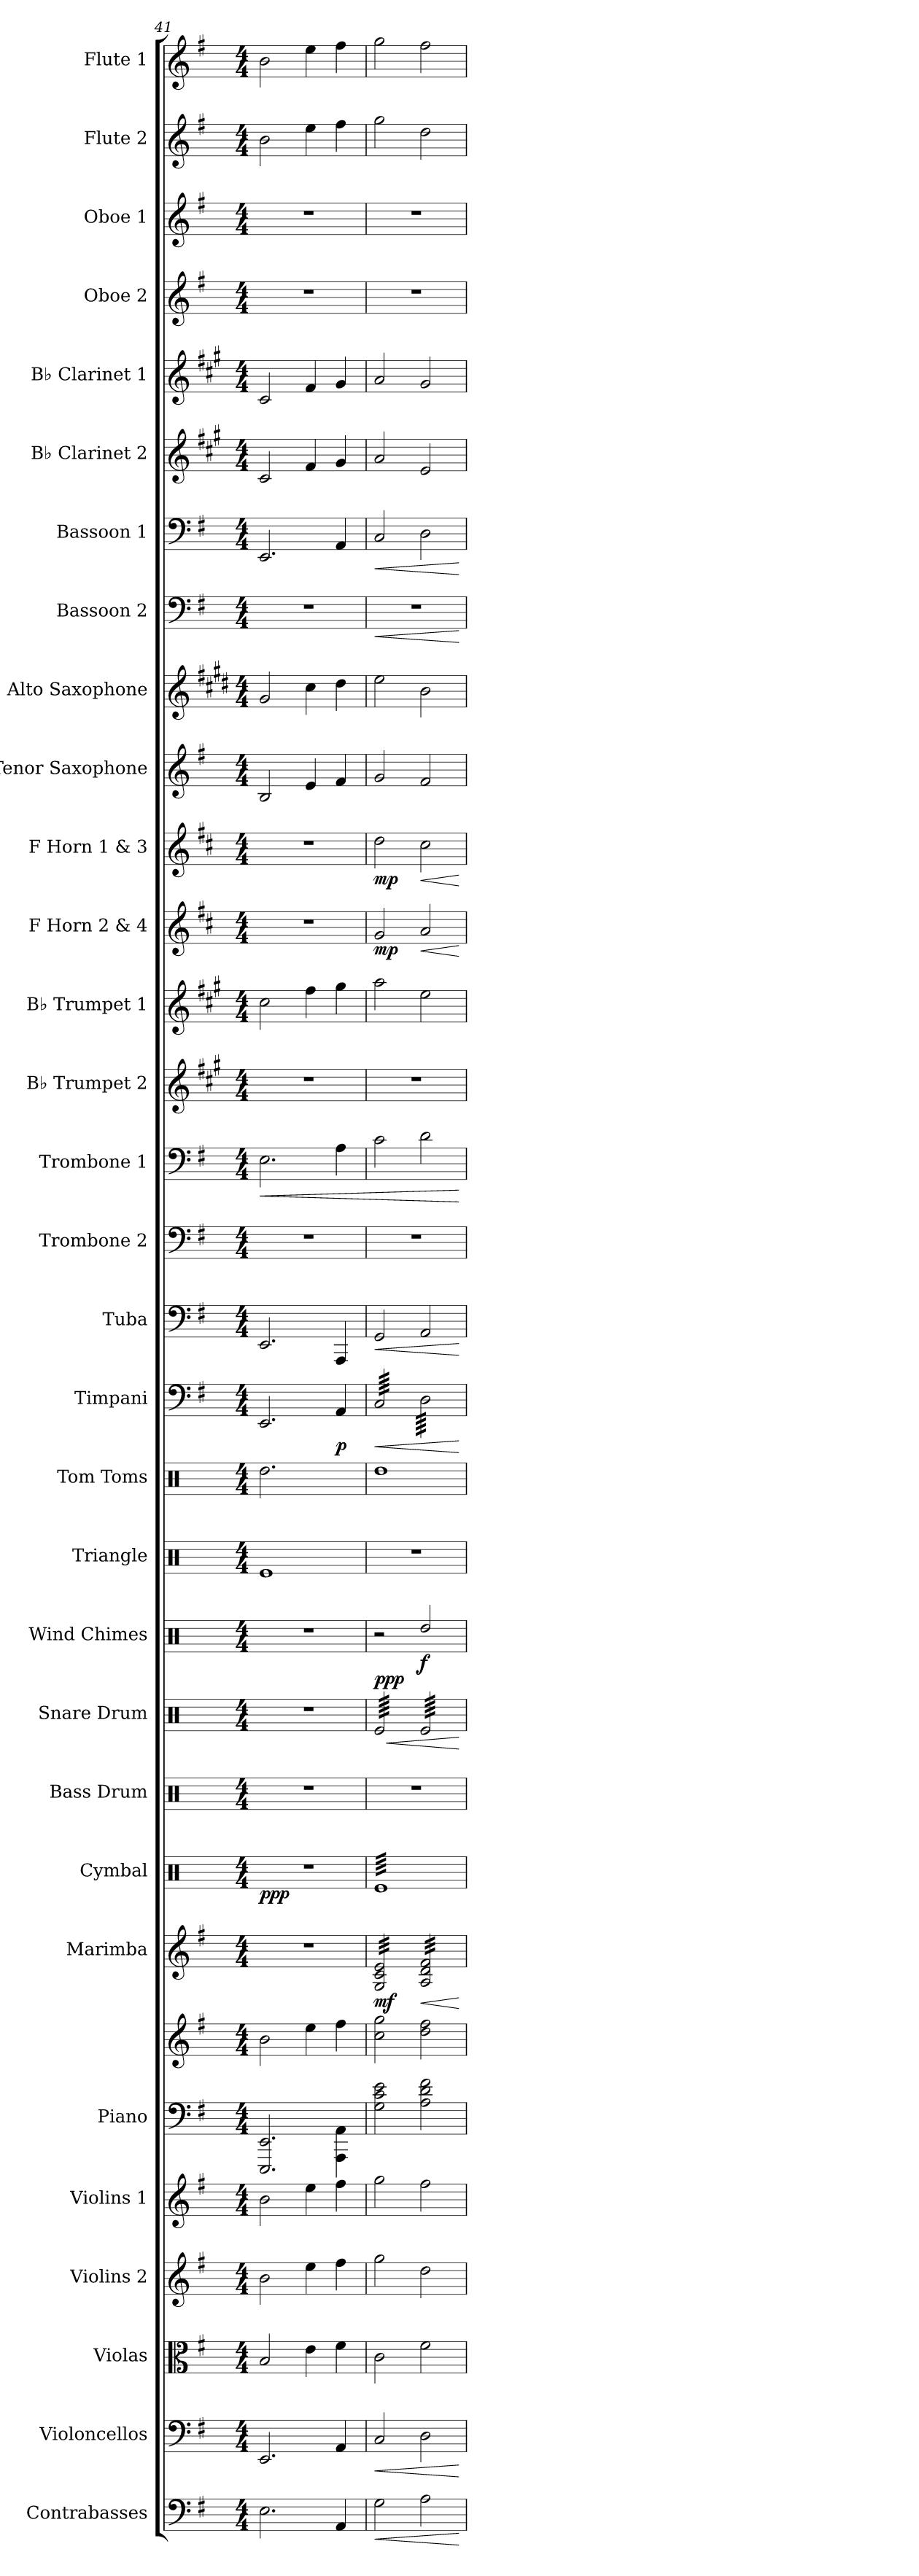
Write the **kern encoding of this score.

**kern	**dynam	**kern	**dynam	**kern	**kern	**kern	**kern	**kern	**kern	**dynam	**kern	**dynam	**kern	**kern	**dynam	**kern	**dynam	**kern	**kern	**kern	**dynam	**kern	**dynam	**kern	**kern	**dynam	**kern	**kern	**kern	**dynam	**kern	**dynam	**kern	**kern	**kern	**dynam	**kern	**dynam	**kern	**kern	**kern	**kern	**kern	**kern
*part31	*part31	*part30	*part30	*part29	*part28	*part27	*part26	*part26	*part25	*part25	*part24	*part24	*part23	*part22	*part22	*part21	*part21	*part20	*part19	*part18	*part18	*part17	*part17	*part16	*part15	*part15	*part14	*part13	*part12	*part12	*part11	*part11	*part10	*part9	*part8	*part8	*part7	*part7	*part6	*part5	*part4	*part3	*part2	*part1
*staff32	*staff32	*staff31	*staff31	*staff30	*staff29	*staff28	*staff27	*staff26	*staff25	*staff25	*staff24	*staff24	*staff23	*staff22	*staff22	*staff21	*staff21	*staff20	*staff19	*staff18	*staff18	*staff17	*staff17	*staff16	*staff15	*staff15	*staff14	*staff13	*staff12	*staff12	*staff11	*staff11	*staff10	*staff9	*staff8	*staff8	*staff7	*staff7	*staff6	*staff5	*staff4	*staff3	*staff2	*staff1
*I"Contrabasses	*	*I"Violoncellos	*	*I"Violas	*I"Violins 2	*I"Violins 1	*I"Piano	*	*I"Marimba	*	*I"Cymbal	*	*I"Bass Drum	*I"Snare Drum	*	*I"Wind Chimes	*	*I"Triangle	*I"Tom Toms	*I"Timpani	*	*I"Tuba	*	*I"Trombone 2	*I"Trombone 1	*	*I"B♭ Trumpet 2	*I"B♭ Trumpet 1	*I"F Horn 2 &amp; 4	*	*I"F Horn 1 &amp; 3	*	*I"Tenor Saxophone	*I"Alto Saxophone	*I"Bassoon 2	*	*I"Bassoon 1	*	*I"B♭ Clarinet 2	*I"B♭ Clarinet 1	*I"Oboe 2	*I"Oboe 1	*I"Flute 2	*I"Flute 1
*I'Cbs.	*	*I'Vcs.	*	*I'Vlas.	*I'Vlns. 2	*I'Vlns. 1	*I'Pno.	*	*I'Mrm.	*	*I'Cym.	*	*I'B. Dr.	*I'Sn. Dr.	*	*I'Wd. Ch.	*	*I'Trgl.	*I'Toms	*I'Timp.	*	*I'Tba.	*	*I'Tbn. 2	*I'Tbn. 1	*	*I'B♭ Tpt. 2	*I'B♭ Tpt. 1	*I'F Hn. 2 4	*	*I'F Hn. 1 3	*	*I'T. Sax.	*I'A. Sax.	*I'Bsn. 2	*	*I'Bsn. 1	*	*I'B♭ Cl. 2	*I'B♭ Cl. 1	*I'Ob. 2	*I'Ob. 1	*I'Fl. 2	*I'Fl. 1
*clefF4	*	*clefF4	*	*clefC3	*clefG2	*clefG2	*clefF4	*clefG2	*clefG2	*	*clefX	*	*clefX	*clefX	*	*clefX	*	*clefX	*clefX	*clefF4	*	*clefF4	*	*clefF4	*clefF4	*	*clefG2	*clefG2	*clefG2	*	*clefG2	*	*clefG2	*clefG2	*clefF4	*	*clefF4	*	*clefG2	*clefG2	*clefG2	*clefG2	*clefG2	*clefG2
*ITrd7c12	*	*	*	*	*	*	*	*	*	*	*	*	*	*	*	*	*	*	*	*	*	*	*	*	*	*	*ITrd1c2	*ITrd1c2	*ITrd4c7	*	*ITrd4c7	*	*ITrd8c14	*ITrd5c9	*	*	*	*	*ITrd1c2	*ITrd1c2	*	*	*	*
*k[f#]	*	*k[f#]	*	*k[f#]	*k[f#]	*k[f#]	*k[f#]	*k[f#]	*k[f#]	*	*k[]	*	*k[]	*k[]	*	*k[]	*	*k[]	*k[]	*k[f#]	*	*k[f#]	*	*k[f#]	*k[f#]	*	*k[f#]	*k[f#]	*k[f#]	*	*k[f#]	*	*k[f#]	*k[f#]	*k[f#]	*	*k[f#]	*	*k[f#]	*k[f#]	*k[f#]	*k[f#]	*k[f#]	*k[f#]
*M4/4	*	*M4/4	*	*M4/4	*M4/4	*M4/4	*M4/4	*M4/4	*M4/4	*	*M4/4	*	*M4/4	*M4/4	*	*M4/4	*	*M4/4	*M4/4	*M4/4	*	*M4/4	*	*M4/4	*M4/4	*	*M4/4	*M4/4	*M4/4	*	*M4/4	*	*M4/4	*M4/4	*M4/4	*	*M4/4	*	*M4/4	*M4/4	*M4/4	*M4/4	*M4/4	*M4/4
=41	=41	=41	=41	=41	=41	=41	=41	=41	=41	=41	=41	=41	=41	=41	=41	=41	=41	=41	=41	=41	=41	=41	=41	=41	=41	=41	=41	=41	=41	=41	=41	=41	=41	=41	=41	=41	=41	=41	=41	=41	=41	=41	=41	=41
!	!	!	!	!	!	!	!	!	!	!	!	!LO:DY:b	!	!	!	!	!	!	!	!	!	!	!	!	!	!LO:HP:b	!	!	!	!	!	!	!	!	!	!	!	!	!	!	!	!	!	!
2.EE\	.	2.EE/	.	2B/	2b\	2b\	2.EEE/ 2.EE/	2b\	1r	.	1r	ppp	1r	1r	.	1r	.	1Re	2.Rdd\	2.EE/	.	2.EE/	.	1r	2.E\	<	1r	2b\	1r	.	1r	.	2BB/	2B/	1r	.	2.EE/	.	2B/	2B/	1r	1r	2b\	2b\
.	.	.	.	4e\	4ee\	4ee\	.	4ee\	.	.	.	.	.	.	.	.	.	.	.	.	.	.	.	.	.	.	.	4ee\	.	.	.	.	4E/	4e\	.	.	.	.	4e/	4e/	.	.	4ee\	4ee\
*	*	*	*	*	*	*	*	*	*	*	*	*	*	*	*	*	*	*	*	*	*	*	*	*	*	*	*	*	*	*	*	*	*	*	*	*	*	*	*	*	*	*	*	*MM61
!	!	!	!	!	!	!	!	!	!	!	!	!	!	!	!	!	!	!	!	!	!LO:DY:b	!	!	!	!	!	!	!	!	!	!	!	!	!	!	!	!	!	!	!	!	!	!	!
4AAA/	.	4AA/	.	4f#\	4ff#\	4ff#\	4AAA\ 4AA\	4ff#\	.	.	.	.	.	.	.	.	.	.	4R^\	4AA/	p	4AAA/	.	.	4A\	.	.	4ff#\	.	.	.	.	4F#/	4f#\	.	.	4AA/	.	4f#/	4f#/	.	.	4ff#\	4ff#\
=42	=42	=42	=42	=42	=42	=42	=42	=42	=42	=42	=42	=42	=42	=42	=42	=42	=42	=42	=42	=42	=42	=42	=42	=42	=42	=42	=42	=42	=42	=42	=42	=42	=42	=42	=42	=42	=42	=42	=42	=42	=42	=42	=42	=42
*	*	*	*	*	*	*	*	*	*	*	*	*	*	*	*	*	*	*	*	*	*	*	*	*	*	*	*	*	*	*	*	*	*	*	*	*	*	*	*	*	*	*	*	*MM60
!	!LO:HP:b	!	!LO:HP:b	!	!	!	!	!	!	!LO:DY:b	!	!	!	!	!LO:DY:a	!	!	!	!	!	!LO:HP:b	!	!LO:HP:b	!	!	!	!	!	!	!LO:DY:b	!	!LO:DY:b	!	!	!	!LO:HP:b	!	!LO:HP:b	!	!	!	!	!	!
*	*	*	*	*	*	*	*	*	*tremolo	*	*	*	*	*	*	*	*	*	*	*	*	*	*	*	*	*	*	*	*	*	*	*	*	*	*	*	*	*	*	*	*	*	*	*
*	*	*	*	*	*	*	*	*	*	*	*tremolo	*	*	*	*	*	*	*	*	*	*	*	*	*	*	*	*	*	*	*	*	*	*	*	*	*	*	*	*	*	*	*	*	*
*	*	*	*	*	*	*	*	*	*	*	*	*	*	*tremolo	*	*	*	*	*	*	*	*	*	*	*	*	*	*	*	*	*	*	*	*	*	*	*	*	*	*	*	*	*	*
*	*	*	*	*	*	*	*	*	*	*	*	*	*	*	*	*	*	*	*	*tremolo	*	*	*	*	*	*	*	*	*	*	*	*	*	*	*	*	*	*	*	*	*	*	*	*
2GG\	<	2C/	<	2c\	2gg\	2gg\	2G\ 2c\ 2e\	2cc\ 2gg\	32G/ 32c/ 32e/LLL	mf	64ReLLLL	.	1r	64Re/LLLL	ppp	2r	.	1r	1Rdd	64C/LLLL	<	2GG/	<	1r	2c\	.	1r	2gg\	2c/	mp	2g\	mp	2G/	2g\	1r	<	2C/	<	2g/	2g/	1r	1r	2gg\	2gg\
.	.	.	.	.	.	.	.	.	.	.	64Re	.	.	64Re/	.	.	.	.	.	64C/	.	.	.	.	.	.	.	.	.	.	.	.	.	.	.	.	.	.	.	.	.	.	.	.
.	.	.	.	.	.	.	.	.	32G/ 32c/ 32e/	.	64Re	.	.	64Re/	.	.	.	.	.	64C/	.	.	.	.	.	.	.	.	.	.	.	.	.	.	.	.	.	.	.	.	.	.	.	.
.	.	.	.	.	.	.	.	.	.	.	64Re	.	.	64Re/	.	.	.	.	.	64C/	.	.	.	.	.	.	.	.	.	.	.	.	.	.	.	.	.	.	.	.	.	.	.	.
.	.	.	.	.	.	.	.	.	32G/ 32c/ 32e/	.	64Re	.	.	64Re/	.	.	.	.	.	64C/	.	.	.	.	.	.	.	.	.	.	.	.	.	.	.	.	.	.	.	.	.	.	.	.
.	.	.	.	.	.	.	.	.	.	.	64Re	.	.	64Re/	.	.	.	.	.	64C/	.	.	.	.	.	.	.	.	.	.	.	.	.	.	.	.	.	.	.	.	.	.	.	.
.	.	.	.	.	.	.	.	.	32G/ 32c/ 32e/	.	64Re	.	.	64Re/	.	.	.	.	.	64C/	.	.	.	.	.	.	.	.	.	.	.	.	.	.	.	.	.	.	.	.	.	.	.	.
.	.	.	.	.	.	.	.	.	.	.	64Re	.	.	64Re/	.	.	.	.	.	64C/	.	.	.	.	.	.	.	.	.	.	.	.	.	.	.	.	.	.	.	.	.	.	.	.
!	!	!	!	!	!	!	!	!	!	!	!	!	!	!	!LO:HP:b	!	!	!	!	!	!	!	!	!	!	!	!	!	!	!	!	!	!	!	!	!	!	!	!	!	!	!	!	!
.	.	.	.	.	.	.	.	.	32G/ 32c/ 32e/	.	64Re	.	.	64Re/	<	.	.	.	.	64C/	.	.	.	.	.	.	.	.	.	.	.	.	.	.	.	.	.	.	.	.	.	.	.	.
.	.	.	.	.	.	.	.	.	.	.	64Re	.	.	64Re/	.	.	.	.	.	64C/	.	.	.	.	.	.	.	.	.	.	.	.	.	.	.	.	.	.	.	.	.	.	.	.
.	.	.	.	.	.	.	.	.	32G/ 32c/ 32e/	.	64Re	.	.	64Re/	.	.	.	.	.	64C/	.	.	.	.	.	.	.	.	.	.	.	.	.	.	.	.	.	.	.	.	.	.	.	.
.	.	.	.	.	.	.	.	.	.	.	64Re	.	.	64Re/	.	.	.	.	.	64C/	.	.	.	.	.	.	.	.	.	.	.	.	.	.	.	.	.	.	.	.	.	.	.	.
.	.	.	.	.	.	.	.	.	32G/ 32c/ 32e/	.	64Re	.	.	64Re/	.	.	.	.	.	64C/	.	.	.	.	.	.	.	.	.	.	.	.	.	.	.	.	.	.	.	.	.	.	.	.
.	.	.	.	.	.	.	.	.	.	.	64Re	.	.	64Re/	.	.	.	.	.	64C/	.	.	.	.	.	.	.	.	.	.	.	.	.	.	.	.	.	.	.	.	.	.	.	.
.	.	.	.	.	.	.	.	.	32G/ 32c/ 32e/	.	64Re	.	.	64Re/	.	.	.	.	.	64C/	.	.	.	.	.	.	.	.	.	.	.	.	.	.	.	.	.	.	.	.	.	.	.	.
.	.	.	.	.	.	.	.	.	.	.	64Re	.	.	64Re/	.	.	.	.	.	64C/	.	.	.	.	.	.	.	.	.	.	.	.	.	.	.	.	.	.	.	.	.	.	.	.
.	.	.	.	.	.	.	.	.	32G/ 32c/ 32e/	.	64Re	.	.	64Re/	.	.	.	.	.	64C/	.	.	.	.	.	.	.	.	.	.	.	.	.	.	.	.	.	.	.	.	.	.	.	.
.	.	.	.	.	.	.	.	.	.	.	64Re	.	.	64Re/	.	.	.	.	.	64C/	.	.	.	.	.	.	.	.	.	.	.	.	.	.	.	.	.	.	.	.	.	.	.	.
.	.	.	.	.	.	.	.	.	32G/ 32c/ 32e/	.	64Re	.	.	64Re/	.	.	.	.	.	64C/	.	.	.	.	.	.	.	.	.	.	.	.	.	.	.	.	.	.	.	.	.	.	.	.
.	.	.	.	.	.	.	.	.	.	.	64Re	.	.	64Re/	.	.	.	.	.	64C/	.	.	.	.	.	.	.	.	.	.	.	.	.	.	.	.	.	.	.	.	.	.	.	.
.	.	.	.	.	.	.	.	.	32G/ 32c/ 32e/	.	64Re	.	.	64Re/	.	.	.	.	.	64C/	.	.	.	.	.	.	.	.	.	.	.	.	.	.	.	.	.	.	.	.	.	.	.	.
.	.	.	.	.	.	.	.	.	.	.	64Re	.	.	64Re/	.	.	.	.	.	64C/	.	.	.	.	.	.	.	.	.	.	.	.	.	.	.	.	.	.	.	.	.	.	.	.
.	.	.	.	.	.	.	.	.	32G/ 32c/ 32e/	.	64Re	.	.	64Re/	.	.	.	.	.	64C/	.	.	.	.	.	.	.	.	.	.	.	.	.	.	.	.	.	.	.	.	.	.	.	.
.	.	.	.	.	.	.	.	.	.	.	64Re	.	.	64Re/	.	.	.	.	.	64C/	.	.	.	.	.	.	.	.	.	.	.	.	.	.	.	.	.	.	.	.	.	.	.	.
.	.	.	.	.	.	.	.	.	32G/ 32c/ 32e/	.	64Re	.	.	64Re/	.	.	.	.	.	64C/	.	.	.	.	.	.	.	.	.	.	.	.	.	.	.	.	.	.	.	.	.	.	.	.
.	.	.	.	.	.	.	.	.	.	.	64Re	.	.	64Re/	.	.	.	.	.	64C/	.	.	.	.	.	.	.	.	.	.	.	.	.	.	.	.	.	.	.	.	.	.	.	.
.	.	.	.	.	.	.	.	.	32G/ 32c/ 32e/	.	64Re	.	.	64Re/	.	.	.	.	.	64C/	.	.	.	.	.	.	.	.	.	.	.	.	.	.	.	.	.	.	.	.	.	.	.	.
.	.	.	.	.	.	.	.	.	.	.	64Re	.	.	64Re/	.	.	.	.	.	64C/	.	.	.	.	.	.	.	.	.	.	.	.	.	.	.	.	.	.	.	.	.	.	.	.
.	.	.	.	.	.	.	.	.	32G/ 32c/ 32e/	.	64Re	.	.	64Re/	.	.	.	.	.	64C/	.	.	.	.	.	.	.	.	.	.	.	.	.	.	.	.	.	.	.	.	.	.	.	.
.	.	.	.	.	.	.	.	.	.	.	64Re	.	.	64Re/	.	.	.	.	.	64C/	.	.	.	.	.	.	.	.	.	.	.	.	.	.	.	.	.	.	.	.	.	.	.	.
.	.	.	.	.	.	.	.	.	32G/ 32c/ 32e/JJJ	.	64Re	.	.	64Re/	.	.	.	.	.	64C/	.	.	.	.	.	.	.	.	.	.	.	.	.	.	.	.	.	.	.	.	.	.	.	.
.	.	.	.	.	.	.	.	.	.	.	64Re	.	.	64Re/JJJJ	.	.	.	.	.	64C/JJJJ	.	.	.	.	.	.	.	.	.	.	.	.	.	.	.	.	.	.	.	.	.	.	.	.
*	*	*	*	*	*	*	*	*	*	*	*	*	*	*	*	*	*	*	*	*	*	*	*	*	*	*	*	*	*	*	*	*	*	*	*	*	*	*	*	*	*	*	*	*MM59
!	!	!	!	!	!	!	!	!	!	!LO:HP:b	!	!	!	!	!	!	!LO:DY:b	!	!	!	!	!	!	!	!	!	!	!	!	!LO:HP:b	!	!LO:HP:b	!	!	!	!	!	!	!	!	!	!	!	!
2AA\	.	2D\	.	2f#\	2dd\	2ff#\	2A\ 2d\ 2f#\	2dd\ 2ff#\	32A/ 32d/ 32f#/LLL	<	64Re	.	.	64Re/LLLL	.	2Rdd/	f	.	.	64D\LLLL	.	2AA/	.	.	2d\	.	.	2dd\	2d/	<	2f#\	<	2F#/	2d\	.	.	2D\	.	2d/	2f#/	.	.	2dd\	2ff#\
.	.	.	.	.	.	.	.	.	.	.	64Re	.	.	64Re/	.	.	.	.	.	64D\	.	.	.	.	.	.	.	.	.	.	.	.	.	.	.	.	.	.	.	.	.	.	.	.
.	.	.	.	.	.	.	.	.	32A/ 32d/ 32f#/	.	64Re	.	.	64Re/	.	.	.	.	.	64D\	.	.	.	.	.	.	.	.	.	.	.	.	.	.	.	.	.	.	.	.	.	.	.	.
.	.	.	.	.	.	.	.	.	.	.	64Re	.	.	64Re/	.	.	.	.	.	64D\	.	.	.	.	.	.	.	.	.	.	.	.	.	.	.	.	.	.	.	.	.	.	.	.
.	.	.	.	.	.	.	.	.	32A/ 32d/ 32f#/	.	64Re	.	.	64Re/	.	.	.	.	.	64D\	.	.	.	.	.	.	.	.	.	.	.	.	.	.	.	.	.	.	.	.	.	.	.	.
.	.	.	.	.	.	.	.	.	.	.	64Re	.	.	64Re/	.	.	.	.	.	64D\	.	.	.	.	.	.	.	.	.	.	.	.	.	.	.	.	.	.	.	.	.	.	.	.
.	.	.	.	.	.	.	.	.	32A/ 32d/ 32f#/	.	64Re	.	.	64Re/	.	.	.	.	.	64D\	.	.	.	.	.	.	.	.	.	.	.	.	.	.	.	.	.	.	.	.	.	.	.	.
.	.	.	.	.	.	.	.	.	.	.	64Re	.	.	64Re/	.	.	.	.	.	64D\	.	.	.	.	.	.	.	.	.	.	.	.	.	.	.	.	.	.	.	.	.	.	.	.
.	.	.	.	.	.	.	.	.	32A/ 32d/ 32f#/	.	64Re	.	.	64Re/	.	.	.	.	.	64D\	.	.	.	.	.	.	.	.	.	.	.	.	.	.	.	.	.	.	.	.	.	.	.	.
.	.	.	.	.	.	.	.	.	.	.	64Re	.	.	64Re/	.	.	.	.	.	64D\	.	.	.	.	.	.	.	.	.	.	.	.	.	.	.	.	.	.	.	.	.	.	.	.
.	.	.	.	.	.	.	.	.	32A/ 32d/ 32f#/	.	64Re	.	.	64Re/	.	.	.	.	.	64D\	.	.	.	.	.	.	.	.	.	.	.	.	.	.	.	.	.	.	.	.	.	.	.	.
.	.	.	.	.	.	.	.	.	.	.	64Re	.	.	64Re/	.	.	.	.	.	64D\	.	.	.	.	.	.	.	.	.	.	.	.	.	.	.	.	.	.	.	.	.	.	.	.
.	.	.	.	.	.	.	.	.	32A/ 32d/ 32f#/	.	64Re	.	.	64Re/	.	.	.	.	.	64D\	.	.	.	.	.	.	.	.	.	.	.	.	.	.	.	.	.	.	.	.	.	.	.	.
.	.	.	.	.	.	.	.	.	.	.	64Re	.	.	64Re/	.	.	.	.	.	64D\	.	.	.	.	.	.	.	.	.	.	.	.	.	.	.	.	.	.	.	.	.	.	.	.
.	.	.	.	.	.	.	.	.	32A/ 32d/ 32f#/	.	64Re	.	.	64Re/	.	.	.	.	.	64D\	.	.	.	.	.	.	.	.	.	.	.	.	.	.	.	.	.	.	.	.	.	.	.	.
.	.	.	.	.	.	.	.	.	.	.	64Re	.	.	64Re/	.	.	.	.	.	64D\	.	.	.	.	.	.	.	.	.	.	.	.	.	.	.	.	.	.	.	.	.	.	.	.
.	.	.	.	.	.	.	.	.	32A/ 32d/ 32f#/	.	64Re	.	.	64Re/	.	.	.	.	.	64D\	.	.	.	.	.	.	.	.	.	.	.	.	.	.	.	.	.	.	.	.	.	.	.	.
.	.	.	.	.	.	.	.	.	.	.	64Re	.	.	64Re/	.	.	.	.	.	64D\	.	.	.	.	.	.	.	.	.	.	.	.	.	.	.	.	.	.	.	.	.	.	.	.
.	.	.	.	.	.	.	.	.	32A/ 32d/ 32f#/	.	64Re	.	.	64Re/	.	.	.	.	.	64D\	.	.	.	.	.	.	.	.	.	.	.	.	.	.	.	.	.	.	.	.	.	.	.	.
.	.	.	.	.	.	.	.	.	.	.	64Re	.	.	64Re/	.	.	.	.	.	64D\	.	.	.	.	.	.	.	.	.	.	.	.	.	.	.	.	.	.	.	.	.	.	.	.
.	.	.	.	.	.	.	.	.	32A/ 32d/ 32f#/	.	64Re	.	.	64Re/	.	.	.	.	.	64D\	.	.	.	.	.	.	.	.	.	.	.	.	.	.	.	.	.	.	.	.	.	.	.	.
.	.	.	.	.	.	.	.	.	.	.	64Re	.	.	64Re/	.	.	.	.	.	64D\	.	.	.	.	.	.	.	.	.	.	.	.	.	.	.	.	.	.	.	.	.	.	.	.
.	.	.	.	.	.	.	.	.	32A/ 32d/ 32f#/	.	64Re	.	.	64Re/	.	.	.	.	.	64D\	.	.	.	.	.	.	.	.	.	.	.	.	.	.	.	.	.	.	.	.	.	.	.	.
.	.	.	.	.	.	.	.	.	.	.	64Re	.	.	64Re/	.	.	.	.	.	64D\	.	.	.	.	.	.	.	.	.	.	.	.	.	.	.	.	.	.	.	.	.	.	.	.
.	.	.	.	.	.	.	.	.	32A/ 32d/ 32f#/	.	64Re	.	.	64Re/	.	.	.	.	.	64D\	.	.	.	.	.	.	.	.	.	.	.	.	.	.	.	.	.	.	.	.	.	.	.	.
.	.	.	.	.	.	.	.	.	.	.	64Re	.	.	64Re/	.	.	.	.	.	64D\	.	.	.	.	.	.	.	.	.	.	.	.	.	.	.	.	.	.	.	.	.	.	.	.
.	.	.	.	.	.	.	.	.	32A/ 32d/ 32f#/	.	64Re	.	.	64Re/	.	.	.	.	.	64D\	.	.	.	.	.	.	.	.	.	.	.	.	.	.	.	.	.	.	.	.	.	.	.	.
.	.	.	.	.	.	.	.	.	.	.	64Re	.	.	64Re/	.	.	.	.	.	64D\	.	.	.	.	.	.	.	.	.	.	.	.	.	.	.	.	.	.	.	.	.	.	.	.
.	.	.	.	.	.	.	.	.	32A/ 32d/ 32f#/	.	64Re	.	.	64Re/	.	.	.	.	.	64D\	.	.	.	.	.	.	.	.	.	.	.	.	.	.	.	.	.	.	.	.	.	.	.	.
.	.	.	.	.	.	.	.	.	.	.	64Re	.	.	64Re/	.	.	.	.	.	64D\	.	.	.	.	.	.	.	.	.	.	.	.	.	.	.	.	.	.	.	.	.	.	.	.
.	.	.	.	.	.	.	.	.	32A/ 32d/ 32f#/JJJ	.	64Re	.	.	64Re/	.	.	.	.	.	64D\	.	.	.	.	.	.	.	.	.	.	.	.	.	.	.	.	.	.	.	.	.	.	.	.
*	*	*	*	*	*	*	*	*	*Xtremolo	*	*	*	*	*	*	*	*	*	*	*	*	*	*	*	*	*	*	*	*	*	*	*	*	*	*	*	*	*	*	*	*	*	*	*
.	.	.	.	.	.	.	.	.	.	.	64ReJJJJ	.	.	64Re/JJJJ	.	.	.	.	.	64D\JJJJ	.	.	.	.	.	.	.	.	.	.	.	.	.	.	.	.	.	.	.	.	.	.	.	.
*	*	*	*	*	*	*	*	*	*	*	*	*	*	*	*	*	*	*	*	*Xtremolo	*	*	*	*	*	*	*	*	*	*	*	*	*	*	*	*	*	*	*	*	*	*	*	*
*	*	*	*	*	*	*	*	*	*	*	*	*	*	*Xtremolo	*	*	*	*	*	*	*	*	*	*	*	*	*	*	*	*	*	*	*	*	*	*	*	*	*	*	*	*	*	*
*	*	*	*	*	*	*	*	*	*	*	*Xtremolo	*	*	*	*	*	*	*	*	*	*	*	*	*	*	*	*	*	*	*	*	*	*	*	*	*	*	*	*	*	*	*	*	*
.	[	.	[	.	.	.	.	.	.	[	.	.	.	.	[	.	.	.	.	.	[	.	[	.	.	[	.	.	.	[	.	[	.	.	.	[	.	[	.	.	.	.	.	.
=	=	=	=	=	=	=	=	=	=	=	=	=	=	=	=	=	=	=	=	=	=	=	=	=	=	=	=	=	=	=	=	=	=	=	=	=	=	=	=	=	=	=	=	=
*-	*-	*-	*-	*-	*-	*-	*-	*-	*-	*-	*-	*-	*-	*-	*-	*-	*-	*-	*-	*-	*-	*-	*-	*-	*-	*-	*-	*-	*-	*-	*-	*-	*-	*-	*-	*-	*-	*-	*-	*-	*-	*-	*-	*-
